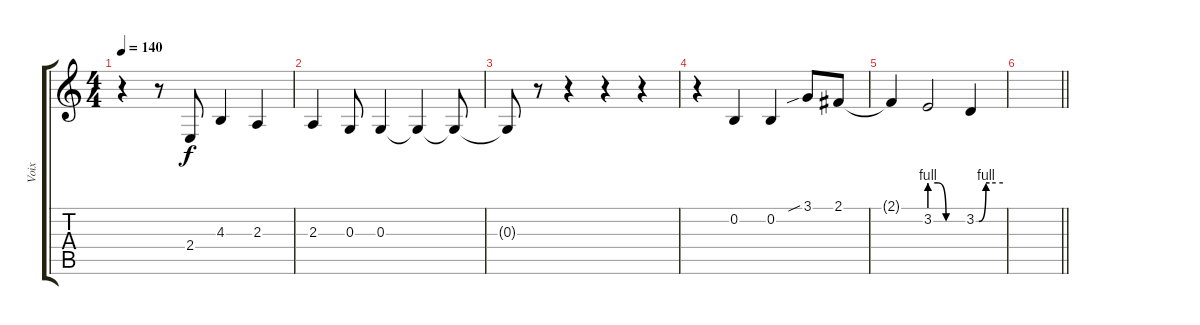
\track ("Voix" "Voix") {instrument flute}
\staff {score tabs}
\tuning (E4 B3 G3 D3 A2 E2) {hide}
\ts (4 4)
\tempo 140
\clef g2
\ks c
r.4{dy f} r.8 2.4.8 4.3.4 2.3.4 |
2.3.4 0.3.8 0.3.4 0.3{t}.4 0.3{t}.8 |
0.3{t}.8 r.8 r.4 r.4 r.4 |
r.4 0.2.4 0.2.4 3.1{sib}.8 2.1.8 |
2.1{t}.4 3.2{be (custom 0 4 15 4 30 0 60 0)}.2 3.2{be (custom 0 0 6 0 22 4 30 4 60 4)}.4 |
\barLineRight lightlight
